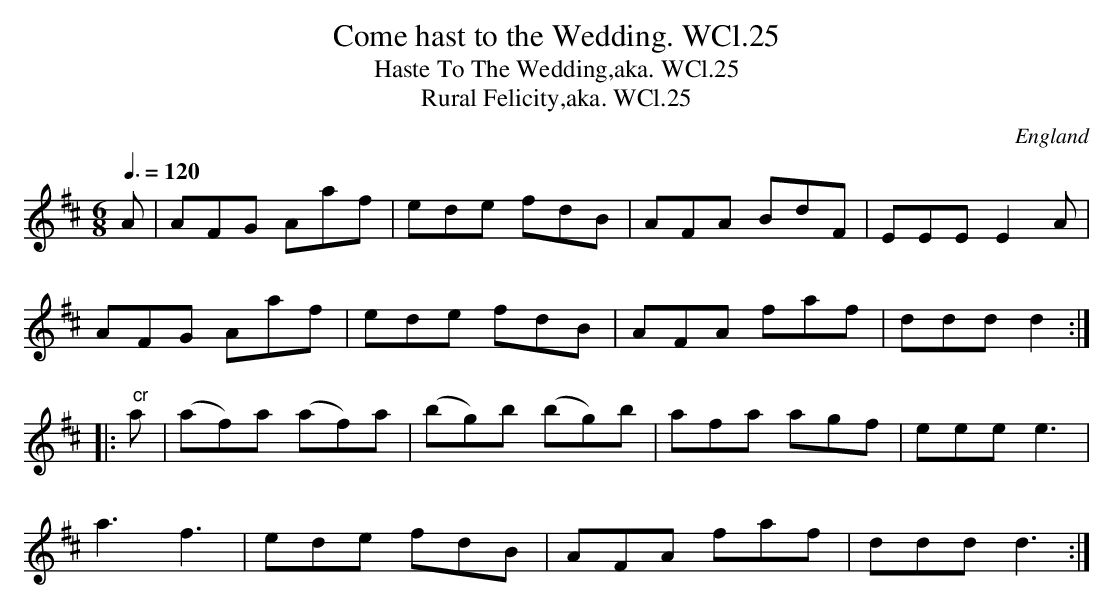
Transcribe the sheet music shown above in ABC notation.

X:1
T:Come hast to the Wedding. WCl.25
T:Haste To The Wedding,aka. WCl.25
T:Rural Felicity,aka. WCl.25
M:6/8
L:1/8
Q:3/8=120
O:England
K:D major
A|AFG Aaf|ede fdB|AFA BdF|EEE E2 A|!
AFG Aaf|ede fdB|AFA faf|ddd d2:|!
|:" cr"a|(af)a (af)a|(bg)b (bg)b|afa agf|eee e3|!
a3 f3|ede fdB|AFA faf|ddd d3:|
